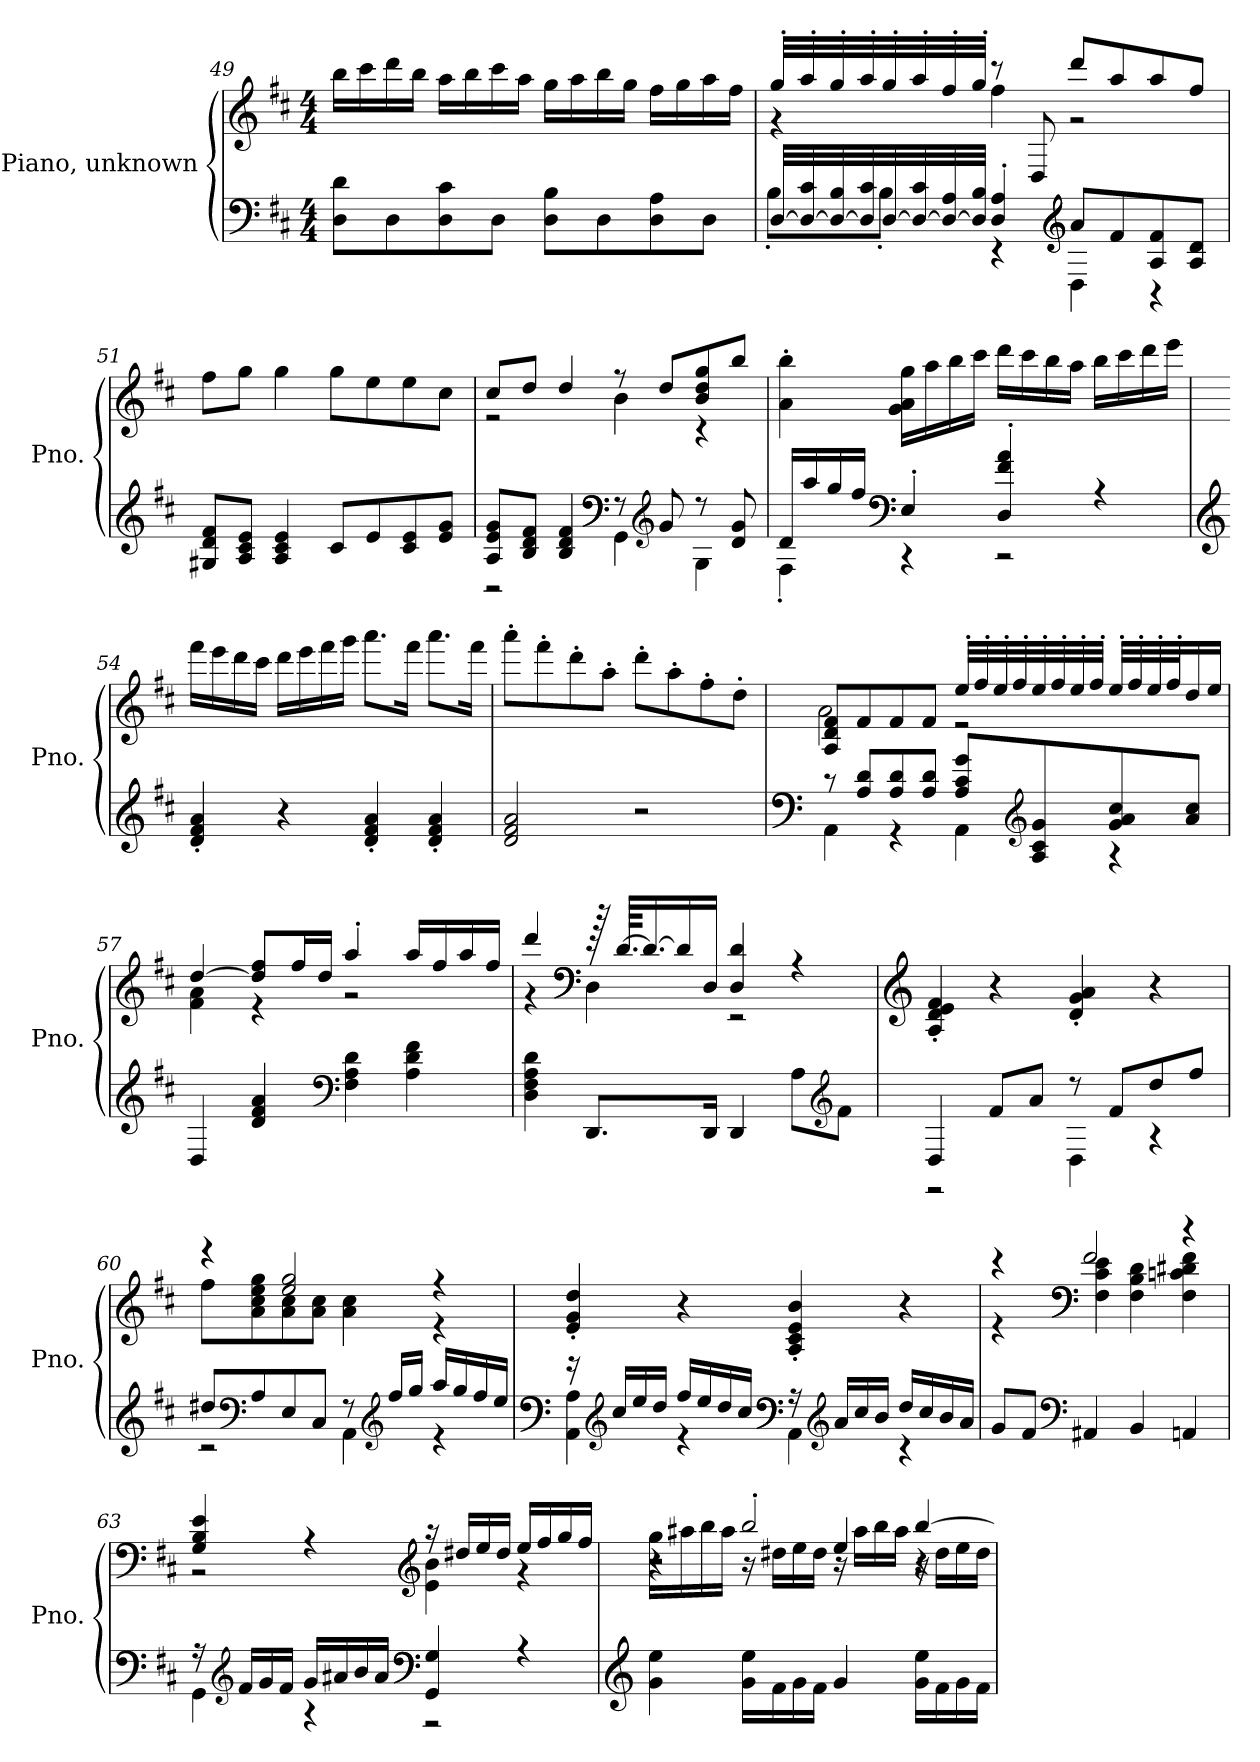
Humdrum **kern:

**kern	**kern
*part1	*part1
*staff2	*staff1
*I"Piano, unknown	*
*I'Pno.	*
!!LO:LB:g=z
*clefF4	*clefG2
*k[f#c#]	*k[f#c#]
*M4/4	*M4/4
=49	=49
8D\ 8d\L	16bb\LL
.	16ccc#\
8D\	16ddd\
.	16bb\JJ
8D\ 8c#\	16aa\LL
.	16bb\
8D\J	16ccc#\
.	16aa\JJ
8D\ 8B\L	16gg\LL
.	16aa\
8D\	16bb\
.	16gg\JJ
8D\ 8A\	16ff#\LL
.	16gg\
8D\J	16aa\
.	16ff#\JJ
=50	=50
*^	*^
[32D/LLL	8B'\L	32gg'/LLL	4r
32D/_ 32c#/	.	32aa'/	.
32D/_ 32B/	.	32gg'/	.
32D/] 32c#/	.	32aa'/	.
[32D/	8B'\J	32gg'/	.
32D/_ 32c#/	.	32aa'/	.
32D/_ 32A/	.	32ff#'/	.
32D/] 32B/JJJ	.	32gg'/JJJ	.
4D/' 4A/'	4r	8r	4ff#\
.	.	8D/	.
*clefG2	*	*	*
8a/L	4D\	8ddd/L	2r
8f#/	.	8aa/	.
8A/ 8f#/	4r	8aa/	.
8A/ 8d/J	.	8ff#/J	.
*v	*v	*	*
*	*v	*v
!!LO:PB:g=z
=51	=51
8G#X/ 8d/ 8f#/L	8ff#\L
8A/ 8c#/ 8e/J	8gg\J
4A/ 4c#/ 4e/	4gg\
8c#/L	8gg\L
8e/	8ee\
8c#/ 8e/	8ee\
8e/ 8g/J	8cc#\J
=52	=52
*^	*^
8A/ 8e/ 8g/L	2r	8cc#/L	2r
8B/ 8d/ 8f#/J	.	8dd/J	.
4B/ 4d/ 4f#/	.	4dd/	.
*clefF4	*	*	*
8r	4GG\	8r	4b\
*clefG2	*	*	*
8g/	.	8dd/L	.
8r	4G\	8b/ 8dd/ 8gg/	4r
8d/ 8g/	.	8bb/J	.
*	*	*v	*v
=53	=53	=53
16d/LL	4F#'\	4a\' 4bb\'
16aa/	.	.
16gg/	.	.
16ff#/JJ	.	.
*clefF4	*	*
4E'/	4r	16g\ 16a\ 16gg\LL
.	.	16aa\
.	.	16bb\
.	.	16ccc#\JJ
4D/' 4f#/' 4a/'	2r	16ddd\LL
.	.	16ccc#\
.	.	16bb\
.	.	16aa\JJ
4r	.	16bb\LL
.	.	16ccc#\
.	.	16ddd\
.	.	16eee\JJ
*v	*v	*
!!LO:LB:g=z
=54	=54
*clefG2	*
4d/' 4f#/' 4a/'	16fff#\LL
.	16eee\
.	16ddd\
.	16ccc#\JJ
4r	16ddd\LL
.	16eee\
.	16fff#\
.	16ggg\JJ
4d/' 4f#/' 4a/'	8.aaa\L
.	16fff#\Jk
4d/' 4f#/' 4a/'	8.aaa\L
.	16fff#\Jk
=55	=55
2d/ 2f#/ 2a/	8aaa'\L
.	8fff#'\
.	8ddd'\
.	8aa'\J
2r	8ddd'\L
.	8aa'\
.	8ff#'\
.	8dd'\J
!!LO:LB:g=z
=56	=56
*clefF4	*
*^	*^
8r	4AA\	8A/ 8d/ 8f#/L	2a\
8A/ 8d/L	.	8f#/	.
8A/ 8d/	4r	8f#/	.
8A/ 8d/J	.	8f#/J	.
8A/ 8c#/ 8g/L	4AA\	32ee'/LLL	2r
.	.	32ff#'/	.
.	.	32ee'/	.
.	.	32ff#'/	.
*clefG2	*	*	*
8A/ 8c#/ 8g/	.	32ee'/	.
.	.	32ff#'/	.
.	.	32ee'/	.
.	.	32ff#'/JJJ	.
8g/ 8a/ 8cc#/	4r	32ee'/LLL	.
.	.	32ff#'/	.
.	.	32ee'/	.
.	.	32ff#'/J	.
8a/ 8cc#/J	.	16dd/	.
.	.	16ee/JJ	.
*v	*v	*	*
=57	=57	=57
4D/	[4dd/	4f#\ 4a\
4d/ 4f#/ 4a/	8dd/] 8ff#/L	4r
.	16ff#/L	.
.	16dd/JJ	.
*clefF4	*	*
4F#\ 4A\ 4d\	4aa'/	2r
4A\ 4d\ 4f#\	16aa/LL	.
.	16ff#/	.
.	16aa/	.
.	16ff#/JJ	.
!!LO:LB:g=z	!!
=58	=58	=58
4D\ 4F#\ 4A\ 4d\	4ddd/	4r
*	*clefF4	*
8.DD/L	128r	4D\
.	[64.d/KKLL	.
.	16.d/_	.
.	16d/]	.
16DD/Jk	16D/JJ	.
4DD/	4D/ 4d/	2r
8A\L	4r	.
*clefG2	*	*
8f#\J	.	.
*	*v	*v
=59	=59
*	*clefG2
*^	*
4D/	2r	4A/' 4d/' 4e/' 4f#/'
8f#/L	.	4r
8a/J	.	.
8r	4D\	4d/' 4g/' 4a/'
8f#/L	.	.
8dd/	4r	4r
8ff#/J	.	.
=60	=60	=60
*	*	*^
8dd#X/L	2r	4r	8ff#\L
*clefF4	*	*	*
8A/	.	.	8a\ 8cc#\ 8ee\ 8gg\
8E/	.	2ee/ 2gg/	8a\ 8cc#\
8C#/J	.	.	8a\ 8cc#\J
8r	4AA\	.	4a\ 4cc#\
*clefG2	*	*	*
16ff#/LL	.	.	.
16gg/JJ	.	.	.
16aa/LL	4r	4r	4r
16gg/	.	.	.
16ff#/	.	.	.
16ee/JJ	.	.	.
*	*	*v	*v
!!LO:LB:g=z
=61	=61	=61
*clefF4	*	*
16r	4AA\ 4A\	4e/' 4g/' 4dd/'
*clefG2	*	*
16cc#/LL	.	.
16ee/	.	.
16dd/JJ	.	.
16ff#/LL	4r	4r
16ee/	.	.
16dd/	.	.
16cc#/JJ	.	.
*clefF4	*	*
16r	4AA\	4A/' 4c#/' 4e/' 4b/'
*clefG2	*	*
16a/LL	.	.
16cc#/	.	.
16b/JJ	.	.
16dd/LL	4r	4r
16cc#/	.	.
16b/	.	.
16a/JJ	.	.
*v	*v	*
=62	=62
*	*^
8g/L	4r	4r
8f#/J	.	.
*clefF4	*clefF4	*
4AA#X/	2f#/	4F#\ 4c#\ 4e\
4BB/	.	4F#\ 4B\ 4d\
4AAn/	4r	4F#\ 4cn\ 4d#X\ 4f#\
!!LO:LB:g=z	!!
=63	=63	=63
*^	*	*
16r	4GG\	4G/ 4B/ 4e/	2r
*clefG2	*	*	*
16f#/LL	.	.	.
16g/	.	.	.
16f#/JJ	.	.	.
16g/LL	4r	4r	.
16a#X/	.	.	.
16b/	.	.	.
16a#/JJ	.	.	.
*clefF4	*	*clefG2	*
4GG/ 4G/	2r	16r	4e\ 4b\
.	.	16dd#X/LL	.
.	.	16ee/	.
.	.	16dd#/JJ	.
4r	.	16ee/LL	4r
.	.	16ff#/	.
.	.	16gg/	.
.	.	16ff#/JJ	.
*v	*v	*	*
*	*v	*v
=64	=64
*clefG2	*
*	*^
*	*	*^
4g\ 4ee\	4r	16gg\LL	2r
.	.	16aa#X\	.
.	.	16bb\	.
.	.	16aa#\JJ	.
16g\ 16ee\LL	2bb'/	16r	.
16f#\	.	16dd#X\LL	.
16g\	.	16ee\	.
16f#\JJ	.	16dd#\JJ	.
4g/	.	16r	4ee/
.	.	16aa#\LL	.
.	.	16bb\	.
.	.	16aa#\JJ	.
16g\ 16ee\LL	[4bb/	16r	4r
16f#\	.	16dd#\LL	.
16g\	.	16ee\	.
16f#\JJ	.	16dd#\JJ	.
*	*v	*v	*v
=	=
*-	*-
